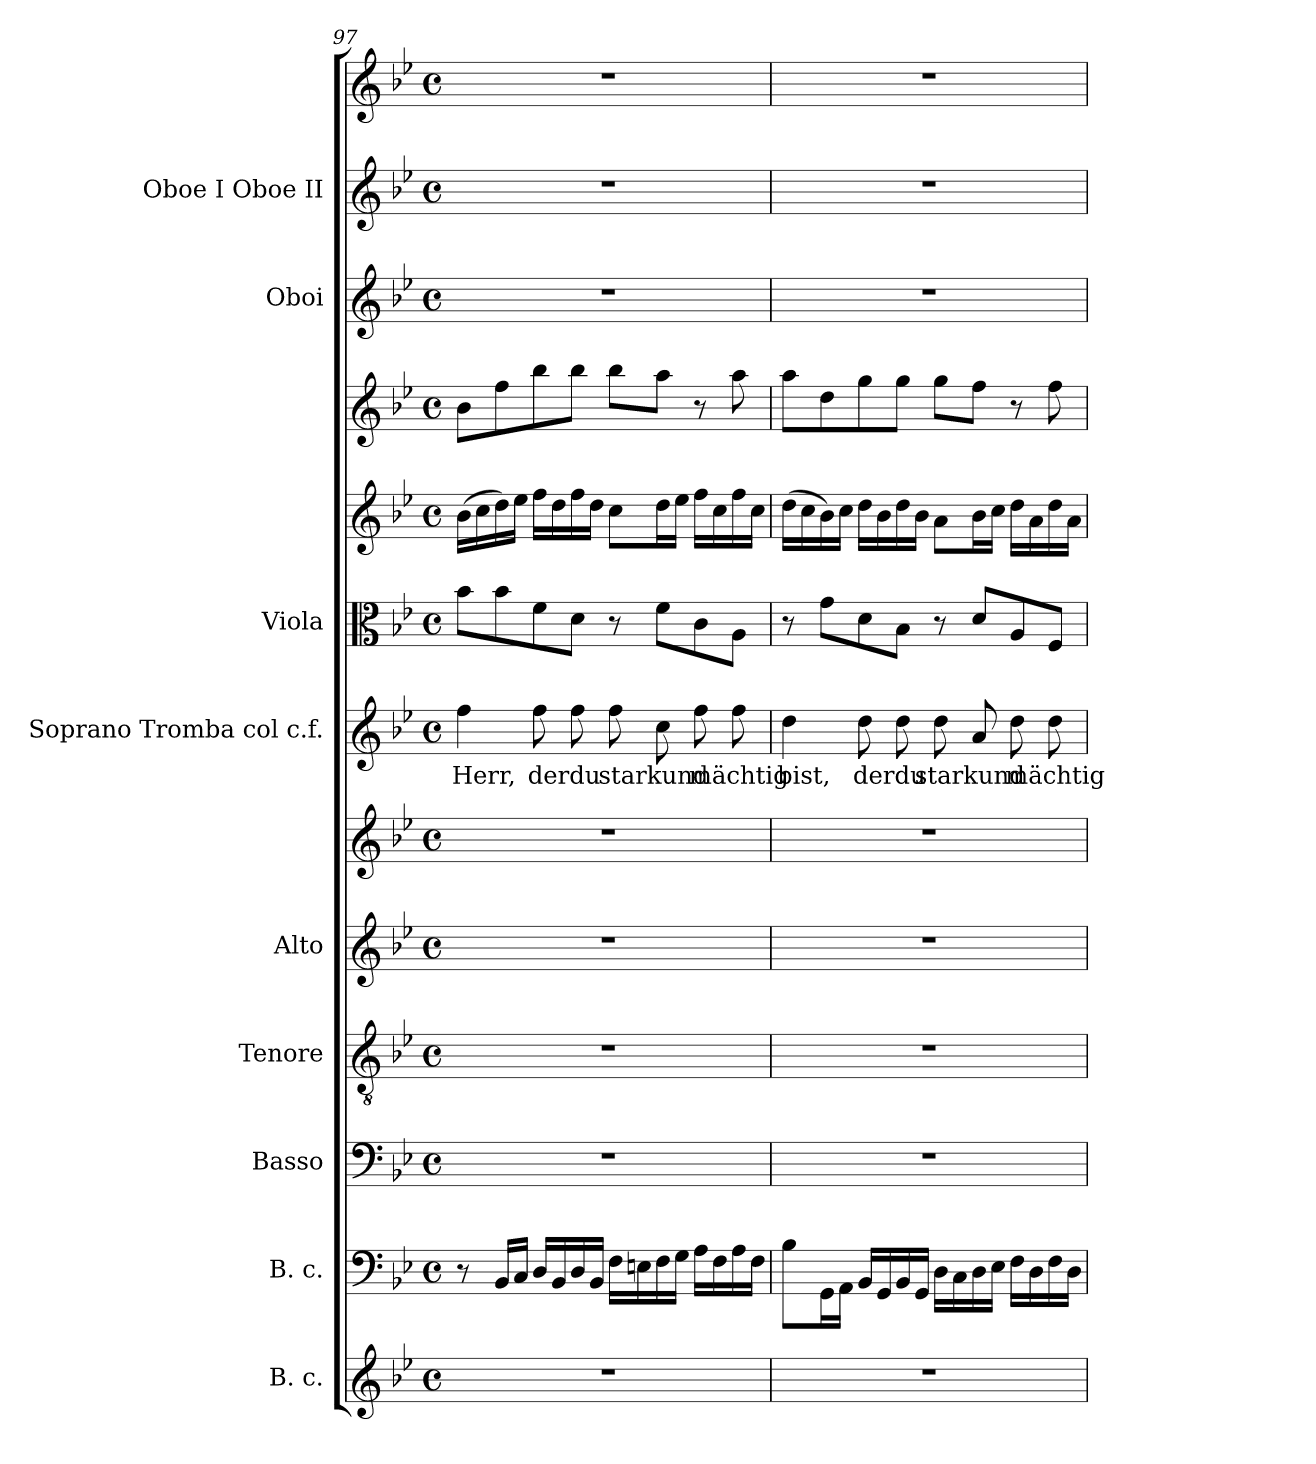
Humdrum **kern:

**kern	**kern	**kern	**kern	**kern	**kern	**kern	**text	**kern	**kern	**kern	**kern	**kern	**kern
*part12	*part11	*part10	*part9	*part8	*part7	*part6	*part6	*part5	*part4	*part3	*part2	*part1	*part1
*staff13	*staff12	*staff11	*staff10	*staff9	*staff8	*staff7	*staff7	*staff6	*staff5	*staff4	*staff3	*staff2	*staff1
*I"B. c.	*I"B. c.	*I"Basso	*I"Tenore	*I"Alto	*	*I"Soprano Tromba col c.f.	*	*I"Viola	*	*	*I"Oboi	*I"Oboe I Oboe II	*
*	*I'B. c.	*I'Basso	*I'Tenore	*I'Alto	*	*I'Soprano	*	*I'Viola	*	*	*	*I'Ob	*
*clefG2	*clefF4	*clefF4	*clefGv2	*clefG2	*clefG2	*clefG2	*	*clefC3	*clefG2	*clefG2	*clefG2	*clefG2	*clefG2
*k[b-e-]	*k[b-e-]	*k[b-e-]	*k[b-e-]	*k[b-e-]	*k[b-e-]	*k[b-e-]	*	*k[b-e-]	*k[b-e-]	*k[b-e-]	*k[b-e-]	*k[b-e-]	*k[b-e-]
*B-:	*B-:	*B-:	*B-:	*B-:	*B-:	*B-:	*	*B-:	*B-:	*B-:	*B-:	*B-:	*B-:
*M4/4	*M4/4	*M4/4	*M4/4	*M4/4	*M4/4	*M4/4	*	*M4/4	*M4/4	*M4/4	*M4/4	*M4/4	*M4/4
*met(c)	*met(c)	*met(c)	*met(c)	*met(c)	*met(c)	*met(c)	*	*met(c)	*met(c)	*met(c)	*met(c)	*met(c)	*met(c)
=97	=97	=97	=97	=97	=97	=97	=97	=97	=97	=97	=97	=97	=97
!	!	!	!	!	!	!	!LO:LY:b	!	!	!	!	!	!
1r	8r	1r	1r	1r	1r	4ff\	Herr,	8b-\L	(>16b-\LL	8b-\L	1r	1r	1r
.	.	.	.	.	.	.	.	.	16cc\	.	.	.	.
.	16BB-/LL	.	.	.	.	.	.	8b-\	16dd\)	8ff\	.	.	.
.	16C/JJ	.	.	.	.	.	.	.	16ee-\JJ	.	.	.	.
!	!	!	!	!	!	!	!LO:LY:b	!	!	!	!	!	!
.	16D/LL	.	.	.	.	8ff\	derdu	8f\	16ff\LL	8bb-\	.	.	.
.	16BB-</	.	.	.	.	.	.	.	16dd\	.	.	.	.
.	16D/	.	.	.	.	8ff\	.	8d\J	16ff\	8bb-\J	.	.	.
.	16BB-/JJ	.	.	.	.	.	.	.	16dd\JJ	.	.	.	.
!	!	!	!	!	!	!	!LO:LY:b	!	!	!	!	!	!
.	16F>\LL	.	.	.	.	8ff\	starkund	8r	8cc\L	8bb-\L	.	.	.
.	16En\	.	.	.	.	.	.	.	.	.	.	.	.
.	16F>\	.	.	.	.	8cc\	.	8f\L	16dd\L	8aa\J	.	.	.
.	16G\JJ	.	.	.	.	.	.	.	16ee-\JJ	.	.	.	.
!	!	!	!	!	!	!	!LO:LY:b	!	!	!	!	!	!
.	16A>\LL	.	.	.	.	8ff\	mächtig	8c\	16ff\LL	8r	.	.	.
.	16F\	.	.	.	.	.	.	.	16cc\	.	.	.	.
.	16A\	.	.	.	.	8ff\	.	8A\J	16ff\	8aa\	.	.	.
.	16F\JJ	.	.	.	.	.	.	.	16cc\JJ	.	.	.	.
=98	=98	=98	=98	=98	=98	=98	=98	=98	=98	=98	=98	=98	=98
!	!	!	!	!	!	!	!LO:LY:b	!	!	!	!	!	!
1r	8B-\L	1r	1r	1r	1r	4dd\	bist,	8r	(>16dd\LL	8aa\L	1r	1r	1r
.	.	.	.	.	.	.	.	.	16cc\	.	.	.	.
.	16GG\L	.	.	.	.	.	.	8g\L	16b-\)	8dd\	.	.	.
.	16AA>\JJ	.	.	.	.	.	.	.	16cc\JJ	.	.	.	.
!	!	!	!	!	!	!	!LO:LY:b	!	!	!	!	!	!
.	16BB-/LL	.	.	.	.	8dd\	derdu	8d\	16dd\LL	8gg\	.	.	.
.	16GG/	.	.	.	.	.	.	.	16b-\	.	.	.	.
.	16BB-/	.	.	.	.	8dd\	.	8B-\J	16dd\	8gg\J	.	.	.
.	16GG/JJ	.	.	.	.	.	.	.	16b-\JJ	.	.	.	.
!	!	!	!	!	!	!	!LO:LY:b	!	!	!	!	!	!
.	16D>\LL	.	.	.	.	8dd\	starkund	8r	8a\L	8gg\L	.	.	.
.	16C\	.	.	.	.	.	.	.	.	.	.	.	.
.	16D>\	.	.	.	.	8a/	.	8d/L	16b-\L	8ff\J	.	.	.
.	16E-\JJ	.	.	.	.	.	.	.	16cc\JJ	.	.	.	.
!	!	!	!	!	!	!	!LO:LY:b	!	!	!	!	!	!
.	16F>\LL	.	.	.	.	8dd\	mächtig	8A/	16dd\LL	8r	.	.	.
.	16D\	.	.	.	.	.	.	.	16a\	.	.	.	.
.	16F\	.	.	.	.	8dd\	.	8F/J	16dd\	8ff\	.	.	.
.	16D\JJ	.	.	.	.	.	.	.	16a\JJ	.	.	.	.
=	=	=	=	=	=	=	=	=	=	=	=	=	=
*-	*-	*-	*-	*-	*-	*-	*-	*-	*-	*-	*-	*-	*-
